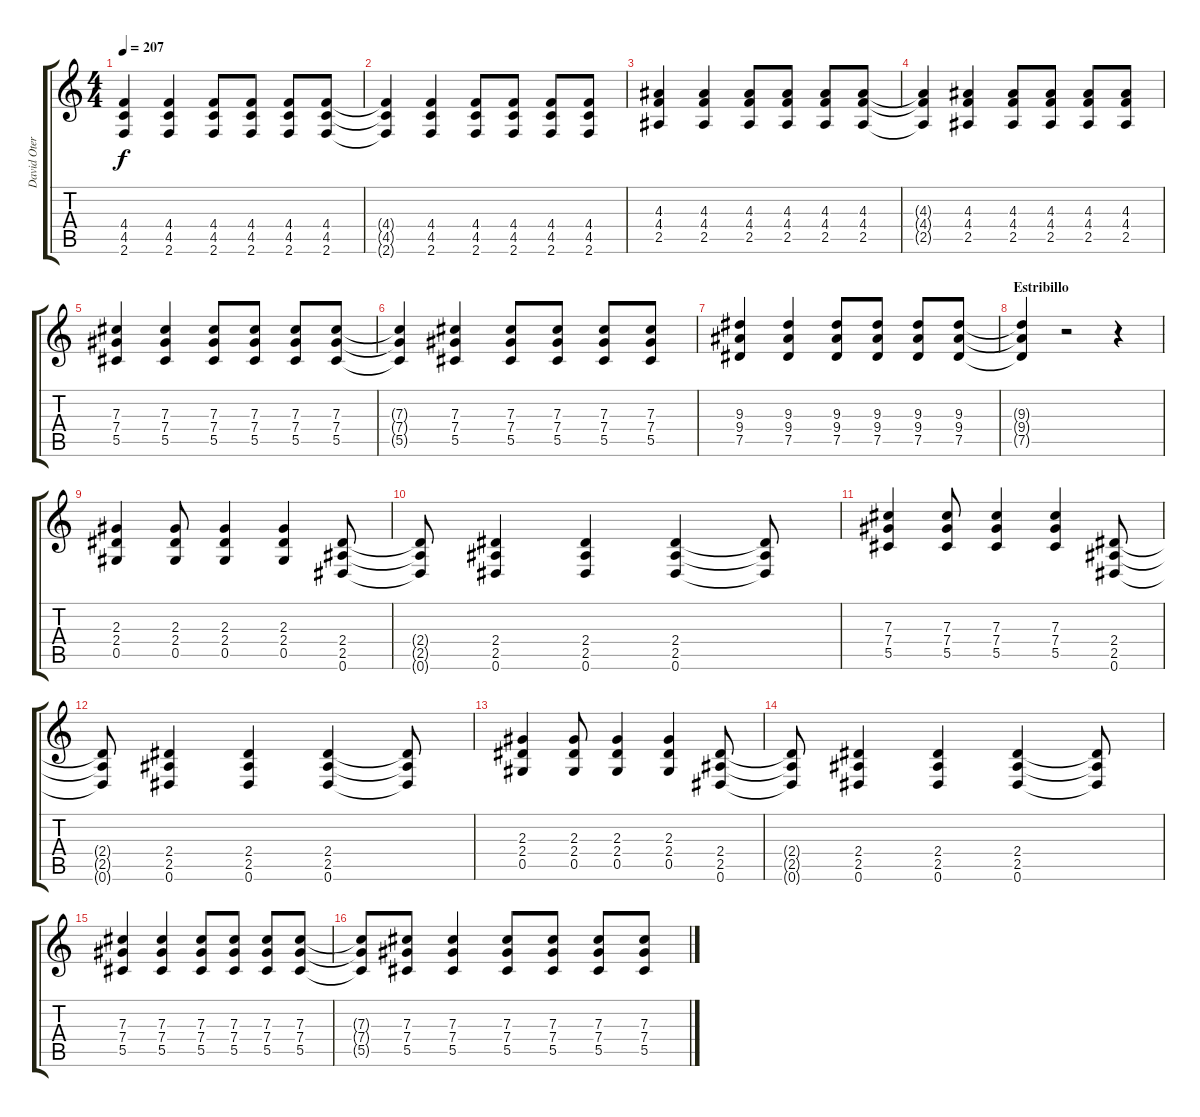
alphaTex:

\track ("David Otero" "David Oter") {instrument overdrivenguitar}
\staff {score tabs}
\tuning (Eb4 Bb3 Gb3 Db3 Ab2 Eb2) {hide}
\ts (4 4)
\tempo 207
\clef g2
\ks c
(4.4 4.5 2.6).4{dy f} (4.4 4.5 2.6).4 (4.4 4.5 2.6).8 (4.4 4.5 2.6).8 (4.4 4.5 2.6).8 (4.4 4.5 2.6).8 |
(4.4{t} 4.5{t} 2.6{t}).4 (4.4 4.5 2.6).4 (4.4 4.5 2.6).8 (4.4 4.5 2.6).8 (4.4 4.5 2.6).8 (4.4 4.5 2.6).8 |
(4.3 4.4 2.5).4 (4.3 4.4 2.5).4 (4.3 4.4 2.5).8 (4.3 4.4 2.5).8 (4.3 4.4 2.5).8 (4.3 4.4 2.5).8 |
(4.3{t} 4.4{t} 2.5{t}).4 (4.3 4.4 2.5).4 (4.3 4.4 2.5).8 (4.3 4.4 2.5).8 (4.3 4.4 2.5).8 (4.3 4.4 2.5).8 |
(7.3 7.4 5.5).4 (7.3 7.4 5.5).4 (7.3 7.4 5.5).8 (7.3 7.4 5.5).8 (7.3 7.4 5.5).8 (7.3 7.4 5.5).8 |
(7.3{t} 7.4{t} 5.5{t}).4 (7.3 7.4 5.5).4 (7.3 7.4 5.5).8 (7.3 7.4 5.5).8 (7.3 7.4 5.5).8 (7.3 7.4 5.5).8 |
(9.3 9.4 7.5).4 (9.3 9.4 7.5).4 (9.3 9.4 7.5).8 (9.3 9.4 7.5).8 (9.3 9.4 7.5).8 (9.3 9.4 7.5).8 |
\section ("" "Estribillo")
(9.3{t} 9.4{t} 7.5{t}).4 r.2 r.4 |
(2.3 2.4 0.5).4 (2.3 2.4 0.5).8 (2.3 2.4 0.5).4 (2.3 2.4 0.5).4 (2.4 2.5 0.6).8 |
(2.4{t} 2.5{t} 0.6{t}).8 (2.4 2.5 0.6).4 (2.4 2.5 0.6).4 (2.4 2.5 0.6).4 (2.4{t} 2.5{t} 0.6{t}).8 |
(7.3 7.4 5.5).4 (7.3 7.4 5.5).8 (7.3 7.4 5.5).4 (7.3 7.4 5.5).4 (2.4 2.5 0.6).8 |
(2.4{t} 2.5{t} 0.6{t}).8 (2.4 2.5 0.6).4 (2.4 2.5 0.6).4 (2.4 2.5 0.6).4 (2.4{t} 2.5{t} 0.6{t}).8 |
(2.3 2.4 0.5).4 (2.3 2.4 0.5).8 (2.3 2.4 0.5).4 (2.3 2.4 0.5).4 (2.4 2.5 0.6).8 |
(2.4{t} 2.5{t} 0.6{t}).8 (2.4 2.5 0.6).4 (2.4 2.5 0.6).4 (2.4 2.5 0.6).4 (2.4{t} 2.5{t} 0.6{t}).8 |
(7.3 7.4 5.5).4 (7.3 7.4 5.5).4 (7.3 7.4 5.5).8 (7.3 7.4 5.5).8 (7.3 7.4 5.5).8 (7.3 7.4 5.5).8 |
(7.3{t} 7.4{t} 5.5{t}).8 (7.3 7.4 5.5).8 (7.3 7.4 5.5).4 (7.3 7.4 5.5).8 (7.3 7.4 5.5).8 (7.3 7.4 5.5).8 (7.3 7.4 5.5).8
